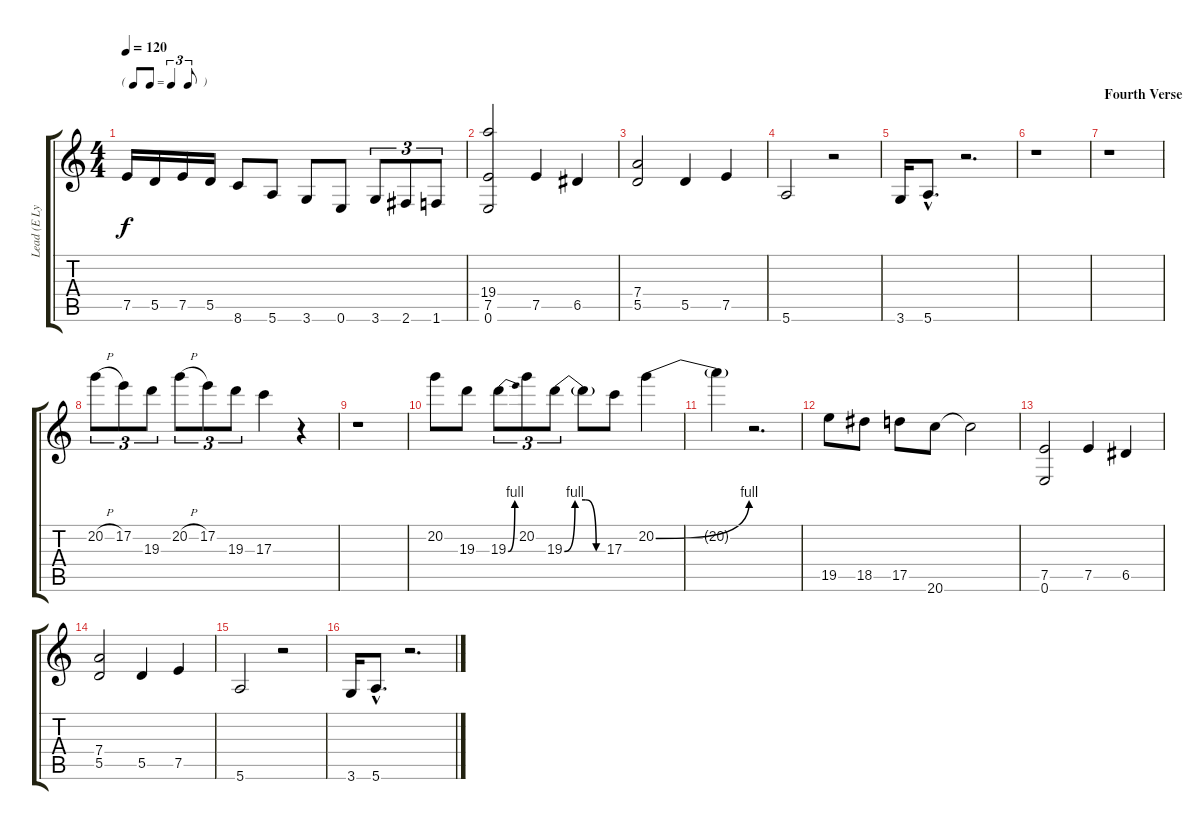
\track ("Lead (E Lynch)" "Lead (E Ly") {instrument overdrivenguitar}
\staff {score tabs}
\tuning (E4 B3 G3 D3 A2 E2) {hide}
\ts (4 4)
\tf triplet8th
\tempo 120
\clef g2
\ks c
7.5.16{dy f} 5.5.16 7.5.16 5.5.16 8.6.8 5.6.8 3.6.8 0.6.8 3.6.8{tu (3 2)} 2.6.8{tu (3 2)} 1.6.8{tu (3 2)} |
(19.4{t} 7.5 0.6).2 7.5.4 6.5.4 |
(7.4 5.5).2 5.5.4 7.5.4 |
5.6.2 r.2 |
3.6.16 5.6{hac}.8{d} r.2{d} |
r.1 |
\section ("" "Fourth Verse")
r.1 |
20.2{h}.8{tu (3 2)} 17.2.8{tu (3 2)} 19.3.8{tu (3 2)} 20.2{h}.8{tu (3 2)} 17.2.8{tu (3 2)} 19.3.8{tu (3 2)} 17.3.4 r.4 |
r.1 |
20.2.8 19.3.8 19.3{be (bend 0 0 60 4)}.8{tu (3 2)} 20.2.8{tu (3 2)} 19.3{be (custom 0 0 15 4 30 4 45 0 60 0)}.8{tu (3 2)} 19.3{t}.8 17.3.8 20.2{be (bend 0 0 60 4)}.4 |
20.2{t}.4 r.2{d} |
19.5.8 18.5.8 17.5.8 20.6.8 20.6{t}.2 |
(7.5 0.6).2 7.5.4 6.5.4 |
(7.4 5.5).2 5.5.4 7.5.4 |
5.6.2 r.2 |
3.6.16 5.6{hac}.8{d} r.2{d}
